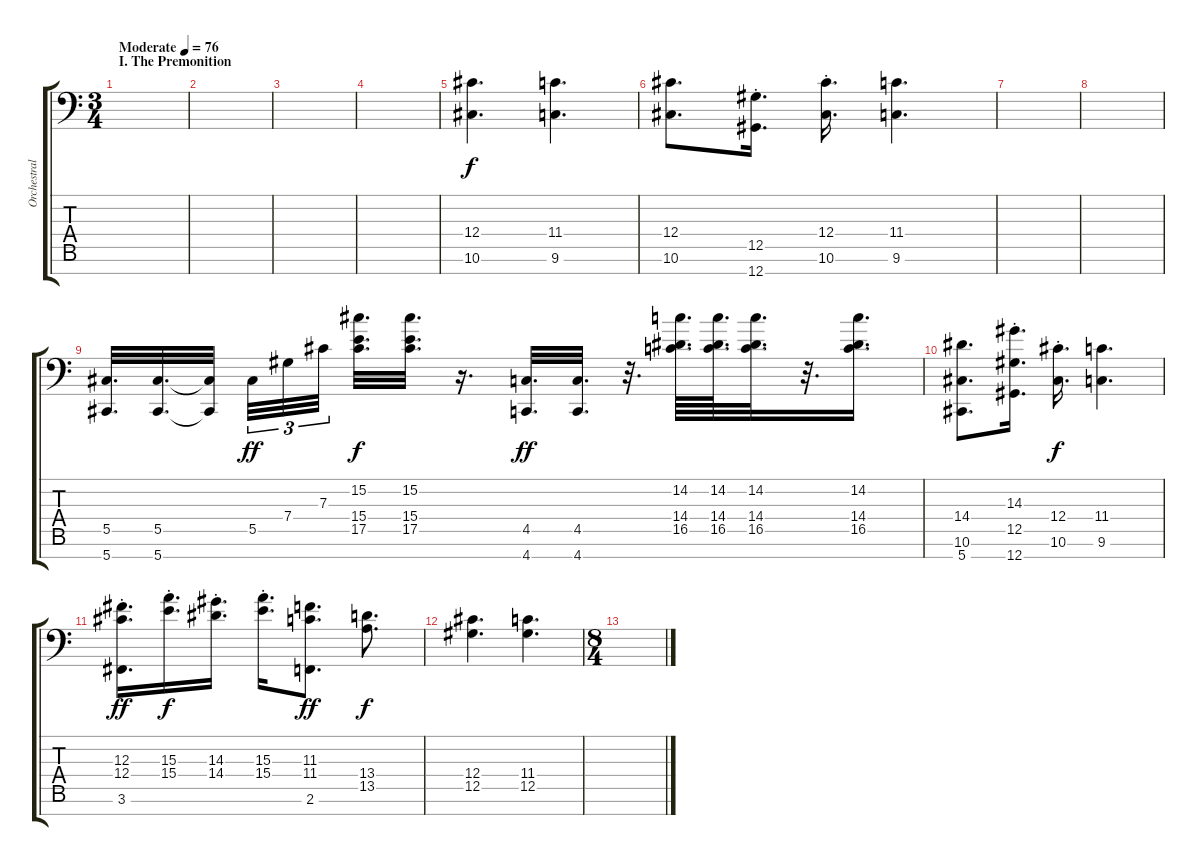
\track ("Orchestral (Trumpets)" "Orchestral") {instrument brasssection}
\staff {score tabs}
\tuning (Eb4 Bb3 Gb3 Db3 Ab2 Eb2 Ab1) {hide}
\ts (3 4)
\section ("" "I. The Premonition")
\tempo (76 "Moderate")
\clef f4
\ks c
|
|
|
|
(12.4 10.6).4{d} (11.4 9.6).4{d} |
(12.4 10.6).8{d} (12.5{st} 12.7{st}).16{d} (12.4{st} 10.6{st}).16{d} (11.4 9.6).4{d} |
|
|
(5.5 5.7).32{d} (5.5 5.7).32{d} (5.5{t} 5.7{t}).32{beam splitsecondary} 5.5.32{tu (3 2) dy ff} 7.4.32{tu (3 2)} 7.3.32{tu (3 2) beam splitsecondary} (15.2 15.4 17.5).32{d dy f} (15.2 15.4 17.5).32{d} r.16{d} (4.5 4.7).32{d dy ff} (4.5 4.7).32{d} r.32{d} (14.2 14.4 16.5).64{d} (14.2 14.4 16.5).64{d} (14.2 14.4 16.5).32{d} r.32{d} (14.2 14.4 16.5).16{d} |
(14.4 10.6 5.7).8{d} (14.3 12.5{st} 12.7{st}).16{d} (12.4{st} 10.6{st}).16{d dy f} (11.4 9.6).4{d} |
(12.3{st} 12.4{st} 3.6).16{d dy ff} (15.3{st} 15.4{st}).16{d dy f} (14.3{st} 14.4{st}).16{d} (15.3{st} 15.4{st}).16{d} (11.3 11.4 2.6).8{d dy ff} (13.4 13.5).8{d dy f} |
(12.4 12.5).4{d} (11.4 12.5).4{d} |
\ts (8 4)
